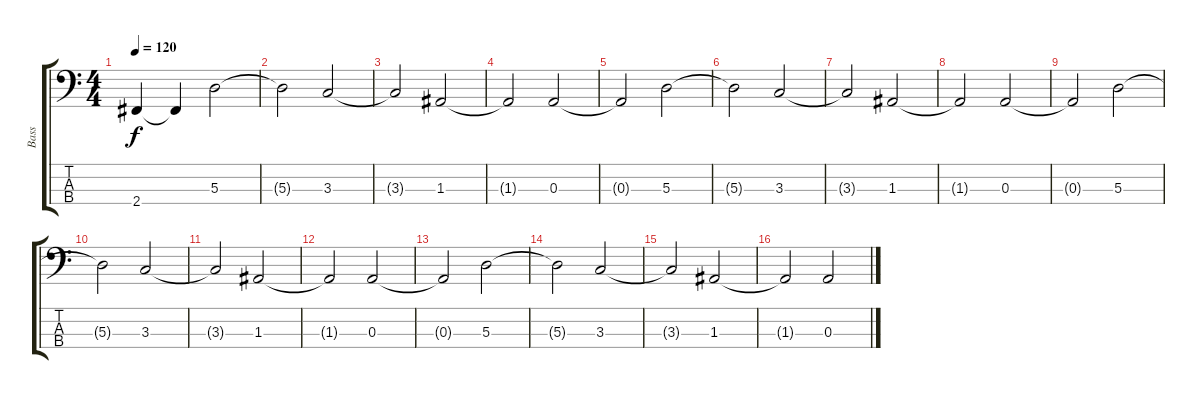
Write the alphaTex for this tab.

\track ("Bass" "Bass") {instrument electricbasspick}
\staff {score tabs}
\tuning (G2 D2 A1 E1) {hide}
\ts (4 4)
\tempo 120
\clef f4
\ks c
2.4.4{dy f} 2.4{t}.4 5.3.2 |
5.3{t}.2 3.3.2 |
3.3{t}.2 1.3.2 |
1.3{t}.2 0.3.2 |
0.3{t}.2 5.3.2 |
5.3{t}.2 3.3.2 |
3.3{t}.2 1.3.2 |
1.3{t}.2 0.3.2 |
0.3{t}.2 5.3.2 |
5.3{t}.2 3.3.2 |
3.3{t}.2 1.3.2 |
1.3{t}.2 0.3.2 |
0.3{t}.2 5.3.2 |
5.3{t}.2 3.3.2 |
3.3{t}.2 1.3.2 |
1.3{t}.2 0.3.2
